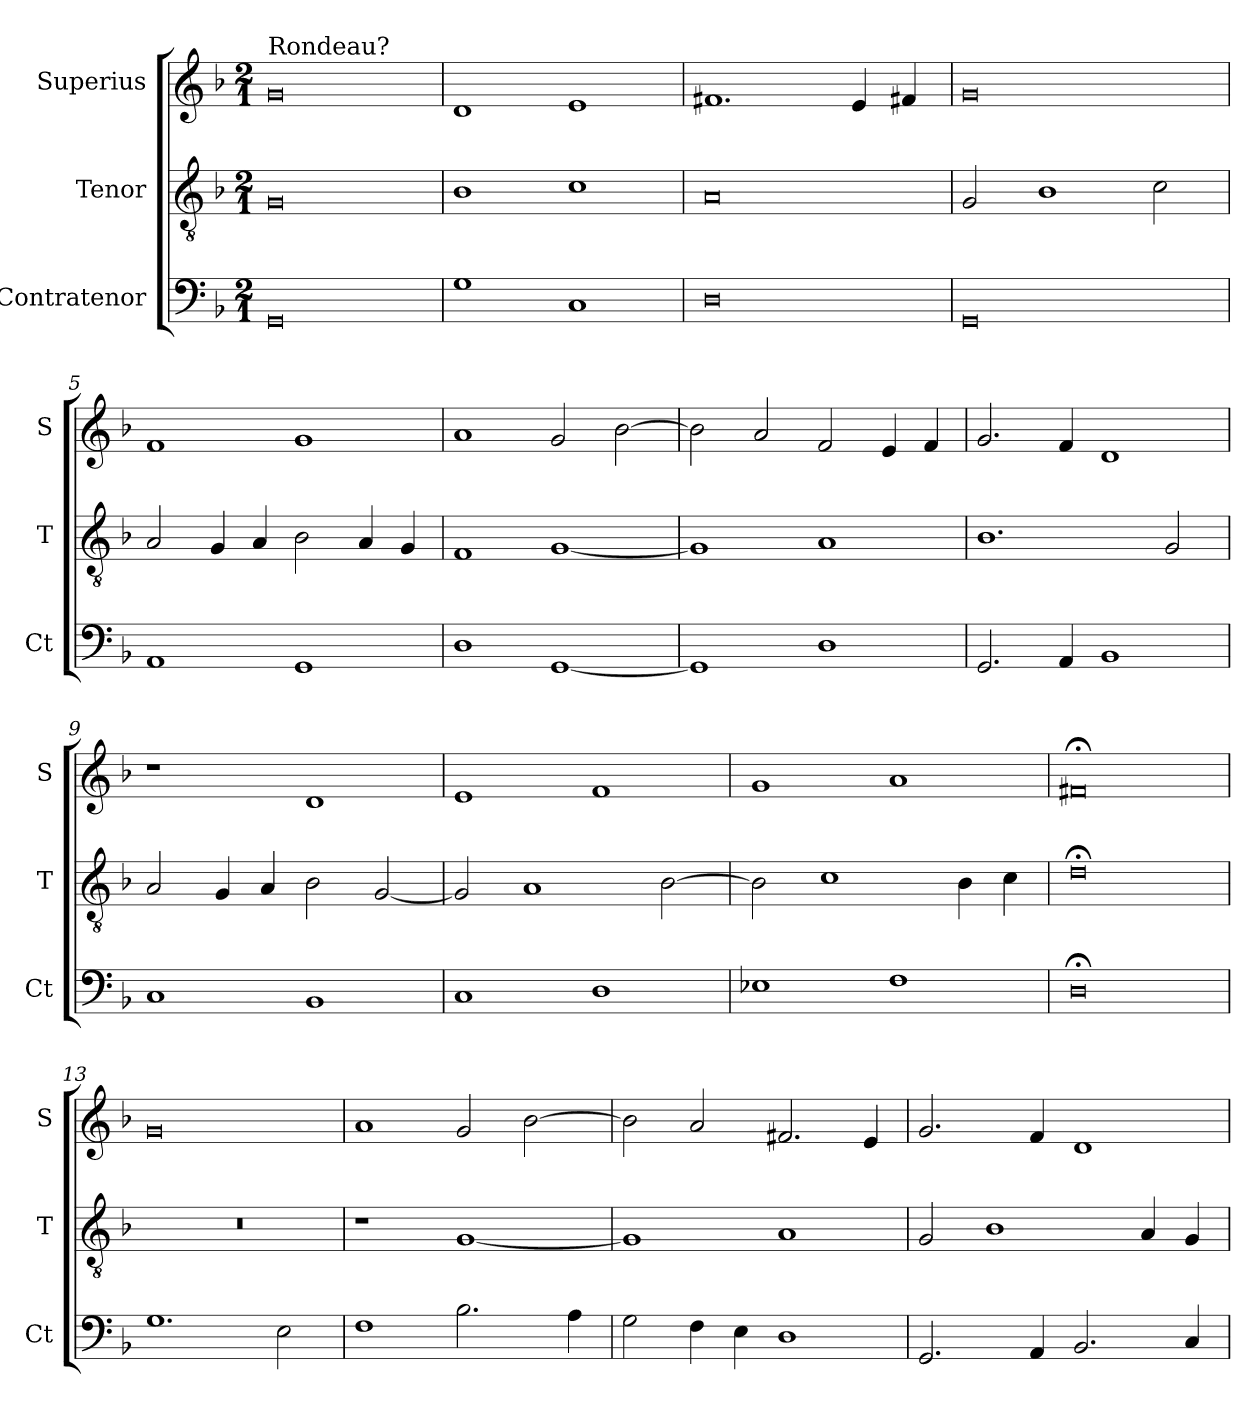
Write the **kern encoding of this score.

**kern	**kern	**kern
*part3	*part2	*part1
*staff3	*staff2	*staff1
*I"Contratenor	*I"Tenor	*I"Superius
*I'Ct	*I'T	*I'S
*clefF4	*clefGv2	*clefG2
*k[b-]	*k[b-]	*k[b-]
*M2/1	*M2/1	*M2/1
=1	=1	=1
!	!	!LO:TX:a:t=Rondeau?
0GG	0G	0g
=2	=2	=2
1G	1B-	1d
1C	1c	1e
=3	=3	=3
0D	0A	1.f#X
.	.	4e
.	.	4f#X
=4	=4	=4
0GG	2G	0g
.	1B-	.
.	2c	.
=5	=5	=5
1AA	2A	1f
.	4G	.
.	4A	.
1GG	2B-	1g
.	4A	.
.	4G	.
=6	=6	=6
1D	1F	1a
[1GG	[1G	2g
.	.	[2b-
=7	=7	=7
1GG]	1G]	2b-]
.	.	2a
1D	1A	2f
.	.	4e
.	.	4f
=8	=8	=8
2.GG	1.B-	2.g
4AA	.	4f
1BB-	.	1d
.	2G	.
=9	=9	=9
1C	2A	1r
.	4G	.
.	4A	.
1BB-	2B-	1d
.	[2G	.
=10	=10	=10
1C	2G]	1e
.	1A	.
1D	.	1f
.	[2B-	.
=11	=11	=11
1E-X	2B-]	1g
.	1c	.
1F	.	1a
.	4B-	.
.	4c	.
=12	=12	=12
0D;<	0d;<	0f#X;<
=13	=13	=13
1.G	0r	0g
2E	.	.
=14	=14	=14
1F	1r	1a
2.B-	[1G	2g
.	.	[2b-
4A	.	.
=15	=15	=15
2G	1G]	2b-]
4F	.	2a
4E	.	.
1D	1A	2.f#X
.	.	4e
=16	=16	=16
2.GG	2G	2.g
.	1B-	.
4AA	.	4f
2.BB-	.	1d
.	4A	.
4C	4G	.
=	=	=
*-	*-	*-
